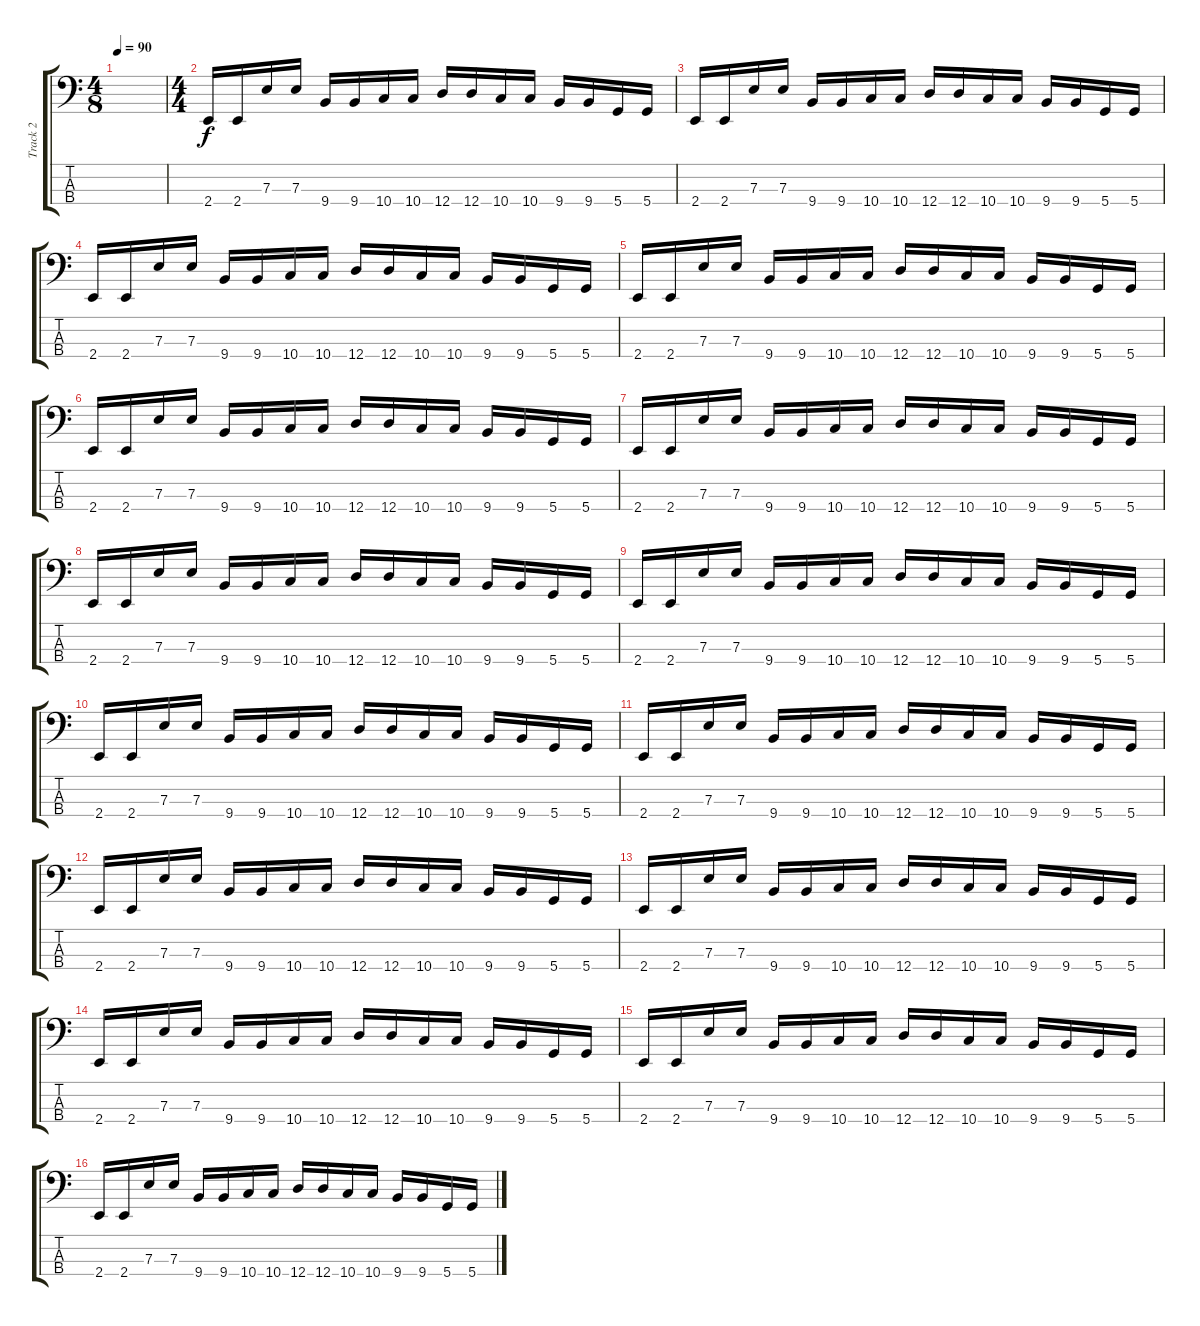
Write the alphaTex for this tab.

\track ("Track 2" "Track 2") {instrument electricbassfinger}
\staff {score tabs}
\tuning (G2 D2 A1 D1) {hide}
\ts (4 8)
\tempo 90
\clef f4
\ks c
|
\ts (4 4)
2.4.16 2.4.16 7.3.16 7.3.16 9.4.16 9.4.16 10.4.16 10.4.16 12.4.16 12.4.16 10.4.16 10.4.16 9.4.16 9.4.16 5.4.16 5.4.16 |
2.4.16 2.4.16 7.3.16 7.3.16 9.4.16 9.4.16 10.4.16 10.4.16 12.4.16 12.4.16 10.4.16 10.4.16 9.4.16 9.4.16 5.4.16 5.4.16 |
2.4.16 2.4.16 7.3.16 7.3.16 9.4.16 9.4.16 10.4.16 10.4.16 12.4.16 12.4.16 10.4.16 10.4.16 9.4.16 9.4.16 5.4.16 5.4.16 |
2.4.16 2.4.16 7.3.16 7.3.16 9.4.16 9.4.16 10.4.16 10.4.16 12.4.16 12.4.16 10.4.16 10.4.16 9.4.16 9.4.16 5.4.16 5.4.16 |
2.4.16 2.4.16 7.3.16 7.3.16 9.4.16 9.4.16 10.4.16 10.4.16 12.4.16 12.4.16 10.4.16 10.4.16 9.4.16 9.4.16 5.4.16 5.4.16 |
2.4.16 2.4.16 7.3.16 7.3.16 9.4.16 9.4.16 10.4.16 10.4.16 12.4.16 12.4.16 10.4.16 10.4.16 9.4.16 9.4.16 5.4.16 5.4.16 |
2.4.16 2.4.16 7.3.16 7.3.16 9.4.16 9.4.16 10.4.16 10.4.16 12.4.16 12.4.16 10.4.16 10.4.16 9.4.16 9.4.16 5.4.16 5.4.16 |
2.4.16 2.4.16 7.3.16 7.3.16 9.4.16 9.4.16 10.4.16 10.4.16 12.4.16 12.4.16 10.4.16 10.4.16 9.4.16 9.4.16 5.4.16 5.4.16 |
2.4.16 2.4.16 7.3.16 7.3.16 9.4.16 9.4.16 10.4.16 10.4.16 12.4.16 12.4.16 10.4.16 10.4.16 9.4.16 9.4.16 5.4.16 5.4.16 |
2.4.16 2.4.16 7.3.16 7.3.16 9.4.16 9.4.16 10.4.16 10.4.16 12.4.16 12.4.16 10.4.16 10.4.16 9.4.16 9.4.16 5.4.16 5.4.16 |
2.4.16 2.4.16 7.3.16 7.3.16 9.4.16 9.4.16 10.4.16 10.4.16 12.4.16 12.4.16 10.4.16 10.4.16 9.4.16 9.4.16 5.4.16 5.4.16 |
2.4.16 2.4.16 7.3.16 7.3.16 9.4.16 9.4.16 10.4.16 10.4.16 12.4.16 12.4.16 10.4.16 10.4.16 9.4.16 9.4.16 5.4.16 5.4.16 |
2.4.16 2.4.16 7.3.16 7.3.16 9.4.16 9.4.16 10.4.16 10.4.16 12.4.16 12.4.16 10.4.16 10.4.16 9.4.16 9.4.16 5.4.16 5.4.16 |
2.4.16 2.4.16 7.3.16 7.3.16 9.4.16 9.4.16 10.4.16 10.4.16 12.4.16 12.4.16 10.4.16 10.4.16 9.4.16 9.4.16 5.4.16 5.4.16 |
2.4.16 2.4.16 7.3.16 7.3.16 9.4.16 9.4.16 10.4.16 10.4.16 12.4.16 12.4.16 10.4.16 10.4.16 9.4.16 9.4.16 5.4.16 5.4.16
